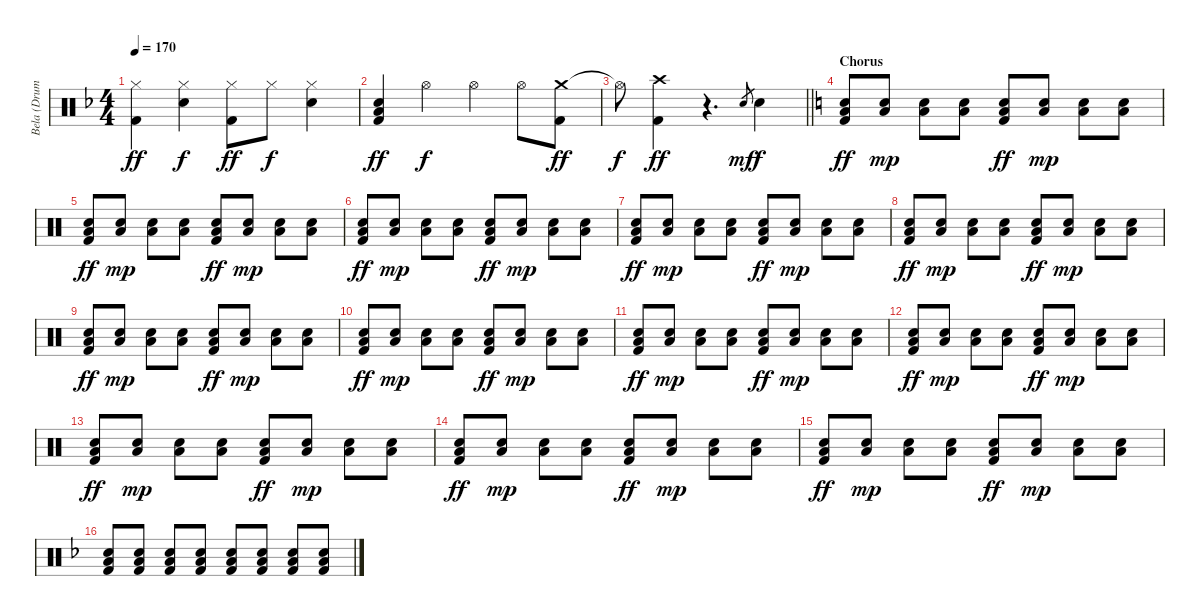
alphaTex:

\track ("Bela (Drums)" "Bela (Drum") {instrument percussion}
\staff {score}
\articulation defaults
\ts (4 4)
\tempo 170
\clef neutral
\ks f
("Hi-Hat (closed)" "Kick (hit) 2").4{dy ff} ("Hi-Hat (closed)" "Electric Snare (hit)").4{dy f} ("Hi-Hat (closed)" "Kick (hit) 2").8{dy ff} "Hi-Hat (closed)".8{dy f} ("Hi-Hat (closed)" "Electric Snare (hit)").4 |
("Low Floor Tom (hit)" "Electric Snare (hit)" "Kick (hit) 2").4{dy ff} "Hi-Hat (open)".4{dy f} "Hi-Hat (open)".4 "Hi-Hat (open)".8 ("Crash medium (hit)" "Kick (hit) 2").8{dy ff} |
\barLineRight lightlight "Hi-Hat (open)"{t}.8{dy f}
("Crash high (hit)" "Kick (hit) 2").4{dy ff} r.4{d} "Electric Snare (hit)".8{gr dy mf} "Electric Snare (hit)".4{dy f} |
\section ("" "Chorus")
\ks c
("Low Floor Tom (hit)" "Electric Snare (hit)" "Kick (hit) 2").8{dy ff} ("Low Floor Tom (hit)" "Electric Snare (hit)").8{dy mp} ("Low Floor Tom (hit)" "Electric Snare (hit)").8 ("Low Floor Tom (hit)" "Electric Snare (hit)").8 ("Low Floor Tom (hit)" "Electric Snare (hit)" "Kick (hit) 2").8{dy ff} ("Low Floor Tom (hit)" "Electric Snare (hit)").8{dy mp} ("Low Floor Tom (hit)" "Electric Snare (hit)").8 ("Low Floor Tom (hit)" "Electric Snare (hit)").8 |
("Low Floor Tom (hit)" "Electric Snare (hit)" "Kick (hit) 2").8{dy ff} ("Low Floor Tom (hit)" "Electric Snare (hit)").8{dy mp} ("Low Floor Tom (hit)" "Electric Snare (hit)").8 ("Low Floor Tom (hit)" "Electric Snare (hit)").8 ("Low Floor Tom (hit)" "Electric Snare (hit)" "Kick (hit) 2").8{dy ff} ("Low Floor Tom (hit)" "Electric Snare (hit)").8{dy mp} ("Low Floor Tom (hit)" "Electric Snare (hit)").8 ("Low Floor Tom (hit)" "Electric Snare (hit)").8 |
("Low Floor Tom (hit)" "Electric Snare (hit)" "Kick (hit) 2").8{dy ff} ("Low Floor Tom (hit)" "Electric Snare (hit)").8{dy mp} ("Low Floor Tom (hit)" "Electric Snare (hit)").8 ("Low Floor Tom (hit)" "Electric Snare (hit)").8 ("Low Floor Tom (hit)" "Electric Snare (hit)" "Kick (hit) 2").8{dy ff} ("Low Floor Tom (hit)" "Electric Snare (hit)").8{dy mp} ("Low Floor Tom (hit)" "Electric Snare (hit)").8 ("Low Floor Tom (hit)" "Electric Snare (hit)").8 |
("Low Floor Tom (hit)" "Electric Snare (hit)" "Kick (hit) 2").8{dy ff} ("Low Floor Tom (hit)" "Electric Snare (hit)").8{dy mp} ("Low Floor Tom (hit)" "Electric Snare (hit)").8 ("Low Floor Tom (hit)" "Electric Snare (hit)").8 ("Low Floor Tom (hit)" "Electric Snare (hit)" "Kick (hit) 2").8{dy ff} ("Low Floor Tom (hit)" "Electric Snare (hit)").8{dy mp} ("Low Floor Tom (hit)" "Electric Snare (hit)").8 ("Low Floor Tom (hit)" "Electric Snare (hit)").8 |
("Low Floor Tom (hit)" "Electric Snare (hit)" "Kick (hit) 2").8{dy ff} ("Low Floor Tom (hit)" "Electric Snare (hit)").8{dy mp} ("Low Floor Tom (hit)" "Electric Snare (hit)").8 ("Low Floor Tom (hit)" "Electric Snare (hit)").8 ("Low Floor Tom (hit)" "Electric Snare (hit)" "Kick (hit) 2").8{dy ff} ("Low Floor Tom (hit)" "Electric Snare (hit)").8{dy mp} ("Low Floor Tom (hit)" "Electric Snare (hit)").8 ("Low Floor Tom (hit)" "Electric Snare (hit)").8 |
("Low Floor Tom (hit)" "Electric Snare (hit)" "Kick (hit) 2").8{dy ff} ("Low Floor Tom (hit)" "Electric Snare (hit)").8{dy mp} ("Low Floor Tom (hit)" "Electric Snare (hit)").8 ("Low Floor Tom (hit)" "Electric Snare (hit)").8 ("Low Floor Tom (hit)" "Electric Snare (hit)" "Kick (hit) 2").8{dy ff} ("Low Floor Tom (hit)" "Electric Snare (hit)").8{dy mp} ("Low Floor Tom (hit)" "Electric Snare (hit)").8 ("Low Floor Tom (hit)" "Electric Snare (hit)").8 |
("Low Floor Tom (hit)" "Electric Snare (hit)" "Kick (hit) 2").8{dy ff} ("Low Floor Tom (hit)" "Electric Snare (hit)").8{dy mp} ("Low Floor Tom (hit)" "Electric Snare (hit)").8 ("Low Floor Tom (hit)" "Electric Snare (hit)").8 ("Low Floor Tom (hit)" "Electric Snare (hit)" "Kick (hit) 2").8{dy ff} ("Low Floor Tom (hit)" "Electric Snare (hit)").8{dy mp} ("Low Floor Tom (hit)" "Electric Snare (hit)").8 ("Low Floor Tom (hit)" "Electric Snare (hit)").8 |
("Low Floor Tom (hit)" "Electric Snare (hit)" "Kick (hit) 2").8{dy ff} ("Low Floor Tom (hit)" "Electric Snare (hit)").8{dy mp} ("Low Floor Tom (hit)" "Electric Snare (hit)").8 ("Low Floor Tom (hit)" "Electric Snare (hit)").8 ("Low Floor Tom (hit)" "Electric Snare (hit)" "Kick (hit) 2").8{dy ff} ("Low Floor Tom (hit)" "Electric Snare (hit)").8{dy mp} ("Low Floor Tom (hit)" "Electric Snare (hit)").8 ("Low Floor Tom (hit)" "Electric Snare (hit)").8 |
("Low Floor Tom (hit)" "Electric Snare (hit)" "Kick (hit) 2").8{dy ff} ("Low Floor Tom (hit)" "Electric Snare (hit)").8{dy mp} ("Low Floor Tom (hit)" "Electric Snare (hit)").8 ("Low Floor Tom (hit)" "Electric Snare (hit)").8 ("Low Floor Tom (hit)" "Electric Snare (hit)" "Kick (hit) 2").8{dy ff} ("Low Floor Tom (hit)" "Electric Snare (hit)").8{dy mp} ("Low Floor Tom (hit)" "Electric Snare (hit)").8 ("Low Floor Tom (hit)" "Electric Snare (hit)").8 |
("Low Floor Tom (hit)" "Electric Snare (hit)" "Kick (hit) 2").8{dy ff} ("Low Floor Tom (hit)" "Electric Snare (hit)").8{dy mp} ("Low Floor Tom (hit)" "Electric Snare (hit)").8 ("Low Floor Tom (hit)" "Electric Snare (hit)").8 ("Low Floor Tom (hit)" "Electric Snare (hit)" "Kick (hit) 2").8{dy ff} ("Low Floor Tom (hit)" "Electric Snare (hit)").8{dy mp} ("Low Floor Tom (hit)" "Electric Snare (hit)").8 ("Low Floor Tom (hit)" "Electric Snare (hit)").8 |
("Low Floor Tom (hit)" "Electric Snare (hit)" "Kick (hit) 2").8{dy ff} ("Low Floor Tom (hit)" "Electric Snare (hit)").8{dy mp} ("Low Floor Tom (hit)" "Electric Snare (hit)").8 ("Low Floor Tom (hit)" "Electric Snare (hit)").8 ("Low Floor Tom (hit)" "Electric Snare (hit)" "Kick (hit) 2").8{dy ff} ("Low Floor Tom (hit)" "Electric Snare (hit)").8{dy mp} ("Low Floor Tom (hit)" "Electric Snare (hit)").8 ("Low Floor Tom (hit)" "Electric Snare (hit)").8 |
("Low Floor Tom (hit)" "Electric Snare (hit)" "Kick (hit) 2").8{dy ff} ("Low Floor Tom (hit)" "Electric Snare (hit)").8{dy mp} ("Low Floor Tom (hit)" "Electric Snare (hit)").8 ("Low Floor Tom (hit)" "Electric Snare (hit)").8 ("Low Floor Tom (hit)" "Electric Snare (hit)" "Kick (hit) 2").8{dy ff} ("Low Floor Tom (hit)" "Electric Snare (hit)").8{dy mp} ("Low Floor Tom (hit)" "Electric Snare (hit)").8 ("Low Floor Tom (hit)" "Electric Snare (hit)").8 |
\ks f
("Low Floor Tom (hit)" "Electric Snare (hit)" "Kick (hit) 2").8 ("Low Floor Tom (hit)" "Electric Snare (hit)" "Kick (hit) 2").8 ("Low Floor Tom (hit)" "Electric Snare (hit)" "Kick (hit) 2").8 ("Low Floor Tom (hit)" "Electric Snare (hit)" "Kick (hit) 2").8 ("Low Floor Tom (hit)" "Electric Snare (hit)" "Kick (hit) 2").8 ("Low Floor Tom (hit)" "Electric Snare (hit)" "Kick (hit) 2").8 ("Low Floor Tom (hit)" "Electric Snare (hit)" "Kick (hit) 2").8 ("Low Floor Tom (hit)" "Electric Snare (hit)" "Kick (hit) 2").8
